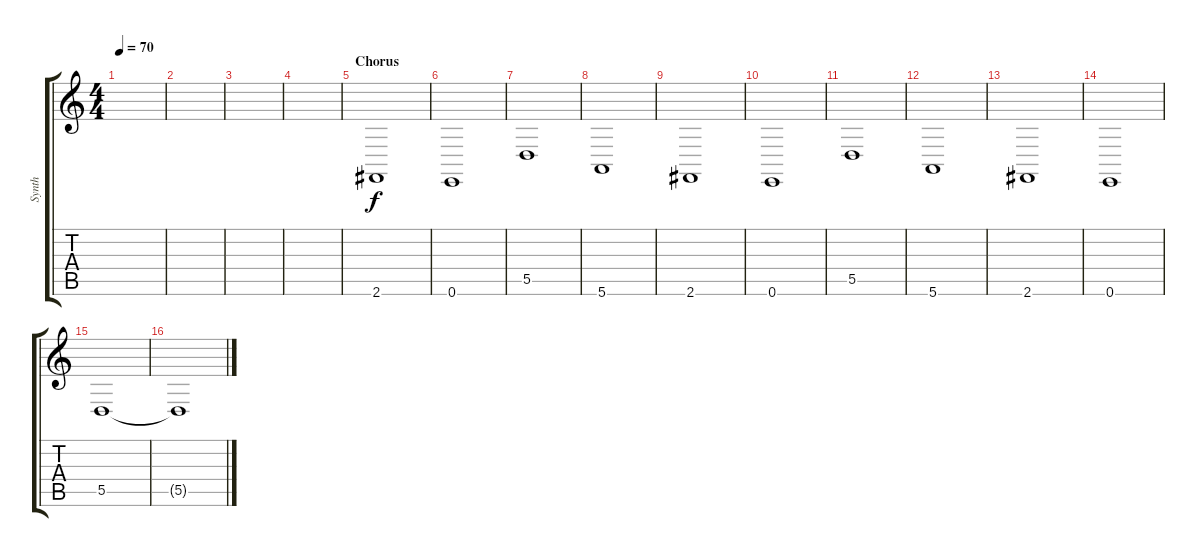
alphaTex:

\track ("Synth" "Synth") {instrument fx2soundtrack}
\staff {score tabs}
\tuning (E4 B3 G3 D3 A2 E2) {hide}
\ts (4 4)
\tempo 70
\clef g2
\ks c
|
|
|
|
\section ("" "Chorus")
2.6.1 |
0.6.1 |
5.5.1 |
5.6.1 |
2.6.1 |
0.6.1 |
5.5.1 |
5.6.1 |
2.6.1 |
0.6.1 |
5.5.1 |
5.5{t}.1
